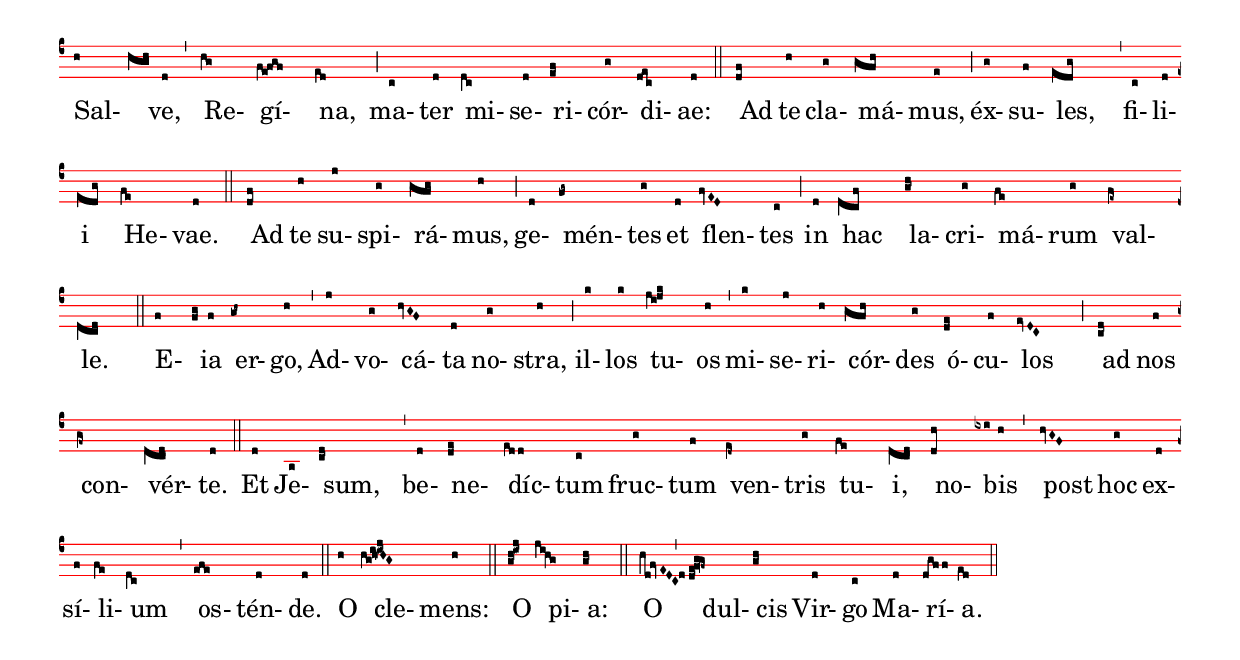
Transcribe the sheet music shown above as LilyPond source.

%% DO NOT EDIT this file manually; it is automatically
%% generated from LSR http://lsr.dsi.unimi.it
%% Make any changes in LSR itself, or in Documentation/snippets/new/ ,
%% and then run scripts/auxiliar/makelsr.py
%%
%% This file is in the public domain.
\version "2.16.0"

\header {
  lsrtags = "headword"

  texidoc = "
.

"
  doctitle = "Ancient headword"
} % begin verbatim

\include "gregorian.ly"

\score {
  <<
    \new VaticanaVoice = "cantus" {
      \clef "vaticana-do3"
      % Verse 1 — Salve, Regína
      a\melisma \[ a \flexa g \pes a\melismaEnd \] d
      \divisioMinima
      \[ a\melisma \flexa g\melismaEnd \]
      \[ f\melisma \flexa e f \pes g \flexa f\melismaEnd \]
      \[ e\melisma \flexa d\melismaEnd \]
      \divisioMaior
      c d \[d\melisma \flexa c\melismaEnd \] d
      \[ e\melisma \pes f\melismaEnd\] g
      \[d\melisma \pes e \flexa c\melismaEnd \] d
      \finalis
      % Verse 2 — Vita, dulcédo
      % a\melisma \[ a \flexa g \pes a\melismaEnd \] d
      % \divisioMinima
      % \[ a\melisma \flexa g\melismaEnd \]
      % \[ f\melisma \flexa e f \pes g \flexa f\melismaEnd \]
      % \[ e\melisma \flexa d\melismaEnd \]
      % \divisioMaior
      % c d \[e\melisma \pes f\melismaEnd \] g
      % \[d\melisma \pes e \flexa c\melismaEnd \] d
      % \finalis
      % Verse 3 — Ad te clamámus
      \[ d\melisma \pes f\melismaEnd\] a g
      \[ g\melisma \flexa f \pes a\melismaEnd\] e
      \divisioMaior
      g f \[ e\melisma \flexa d \pes g\melismaEnd \]
      \divisioMinima
      c d \[ e\melisma \flexa d \pes g\melismaEnd \]
      \[ f\melisma \flexa e\melismaEnd \] d
      \finalis
      % Verse 4 — Ad te suspirámus
      \[ d\melisma \pes f\melismaEnd \] a c' g
      \[ g\melisma \flexa f \pes g\melismaEnd \] a
      \divisioMaior
      d \[ f\melisma \pes \deminutum g\melismaEnd \] g d
      \[ \virga f\melisma \inclinatum e \inclinatum d\melismaEnd \]
      c \divisioMaior
      d \[ d\melisma \flexa c \pes f\melismaEnd \]
      \[ g\melisma \pes a\melismaEnd \]
      g \[ f\melisma \flexa e\melismaEnd \] g
      \[ f\melisma \flexa \deminutum e\melismaEnd \]
      \[ d\melisma \flexa c \pes d\melismaEnd \]
      \finalis
      % Verse 5 — Eia ergo, Advocáta nostra
      f\melisma \[ f \pes g\melismaEnd \] f
      \[ g\melisma \pes \deminutum a\melismaEnd \] a
      \divisioMinima
      c' g \[ \virga a\melisma \inclinatum g \inclinatum f\melismaEnd \] d g a
      \divisioMaior
      d' d' \[ c'\melisma \flexa b c' \pes d'\melismaEnd \] a
      \divisioMinima
      d' c' a \[ g\melisma \flexa f \pes a\melismaEnd \] g
      \[ d\melisma \pes e\melismaEnd \] f
      \[ \virga e\melisma \inclinatum d \inclinatum c\melismaEnd \]
      \divisioMaior
      \[ c\melisma \pes d\melismaEnd \]
      f \[ g\melisma \flexa \deminutum f\melismaEnd \]
      \[ d\melisma \flexa c \pes d\melismaEnd \] d
      \finalis
      % Verse 6 — Et Jesum
      d a, \[ c\melisma \pes d\melismaEnd \]
      \divisioMinima
      d \[ d\melisma \pes e\melismaEnd \] \[ e\melisma \flexa d d\melismaEnd \]
      c g f \[ e\melisma \flexa \deminutum d\melismaEnd \] g
      \[ f\melisma \flexa e\melismaEnd \]
      \[ d\melisma \flexa c \pes d\melismaEnd \]
      \[ d\melisma \pes a \] \virga bes\melismaEnd a
      \divisioMinima
      \[ \virga a\melisma \inclinatum g \inclinatum f\melismaEnd \] g d f
      \[ f\melisma \flexa e\melismaEnd \] \[ d\melisma \flexa c\melismaEnd \]
      \divisioMinima
      \[ e\melisma \pes f \flexa e\melismaEnd \] d d
      \finalis
      % Verse 7 ad finem — O clemens: O pia: O dulcis Virgo María
      a\melisma \[a \flexa g a \quilisma b \pes c'\melismaEnd \]
      \[ \virga b\melisma \inclinatum a \inclinatum g\melismaEnd \] a
      \finalis
      \[ g\melisma \pes a \quilisma b \pes c' \] \[ c' \flexa b\melismaEnd \]
      \[ a\melisma \flexa g\melismaEnd \] \[ g\melisma \pes a\melismaEnd \]
      \finalis
      \[ a\melisma \flexa d \virga f \inclinatum e \inclinatum d \inclinatum c d \]
      \divisioMinima
      \[ d \pes e f \pes g\melismaEnd \]
      \[ g\melisma \flexa \deminutum f\melismaEnd \]
      \[ g\melisma \pes a\melismaEnd \]
      d c d \[ d\melisma \pes g \flexa f f\melismaEnd \]
      \[ e\melisma \flexa d\melismaEnd \]
      \finalis
    }
    \new Lyrics \lyricsto "cantus" {
      Sal- ve, Re- gí- na, ma- ter mi- se- ri- cór- di- ae:
      % Vi- ta, dul- cé- do, et spes no- stra, sal- ve.
      Ad te cla- má- mus, éx- su- les, fi- li- i He- vae.
      Ad te su- spi- rá- mus, ge- mén- tes et flen- tes in hac la- cri- má- rum
      val- le.
      E- ia er- go, Ad- vo- cá- ta no- stra, il- los tu- os mi- se- ri- cór- des
      ó- cu- los ad nos con- vér- te.
      Et Je- sum, be- ne- díc- tum fruc- tum ven- tris tu- i, no- bis post hoc
      ex- sí- li- um os- tén- de.
      O cle- mens:
      O pi- a:
      O dul- cis Vir- go Ma- rí- a.
    }
  >>
}

\layout {
  \context {
    \Staff
    \consists "Custos_engraver"
  }
}
